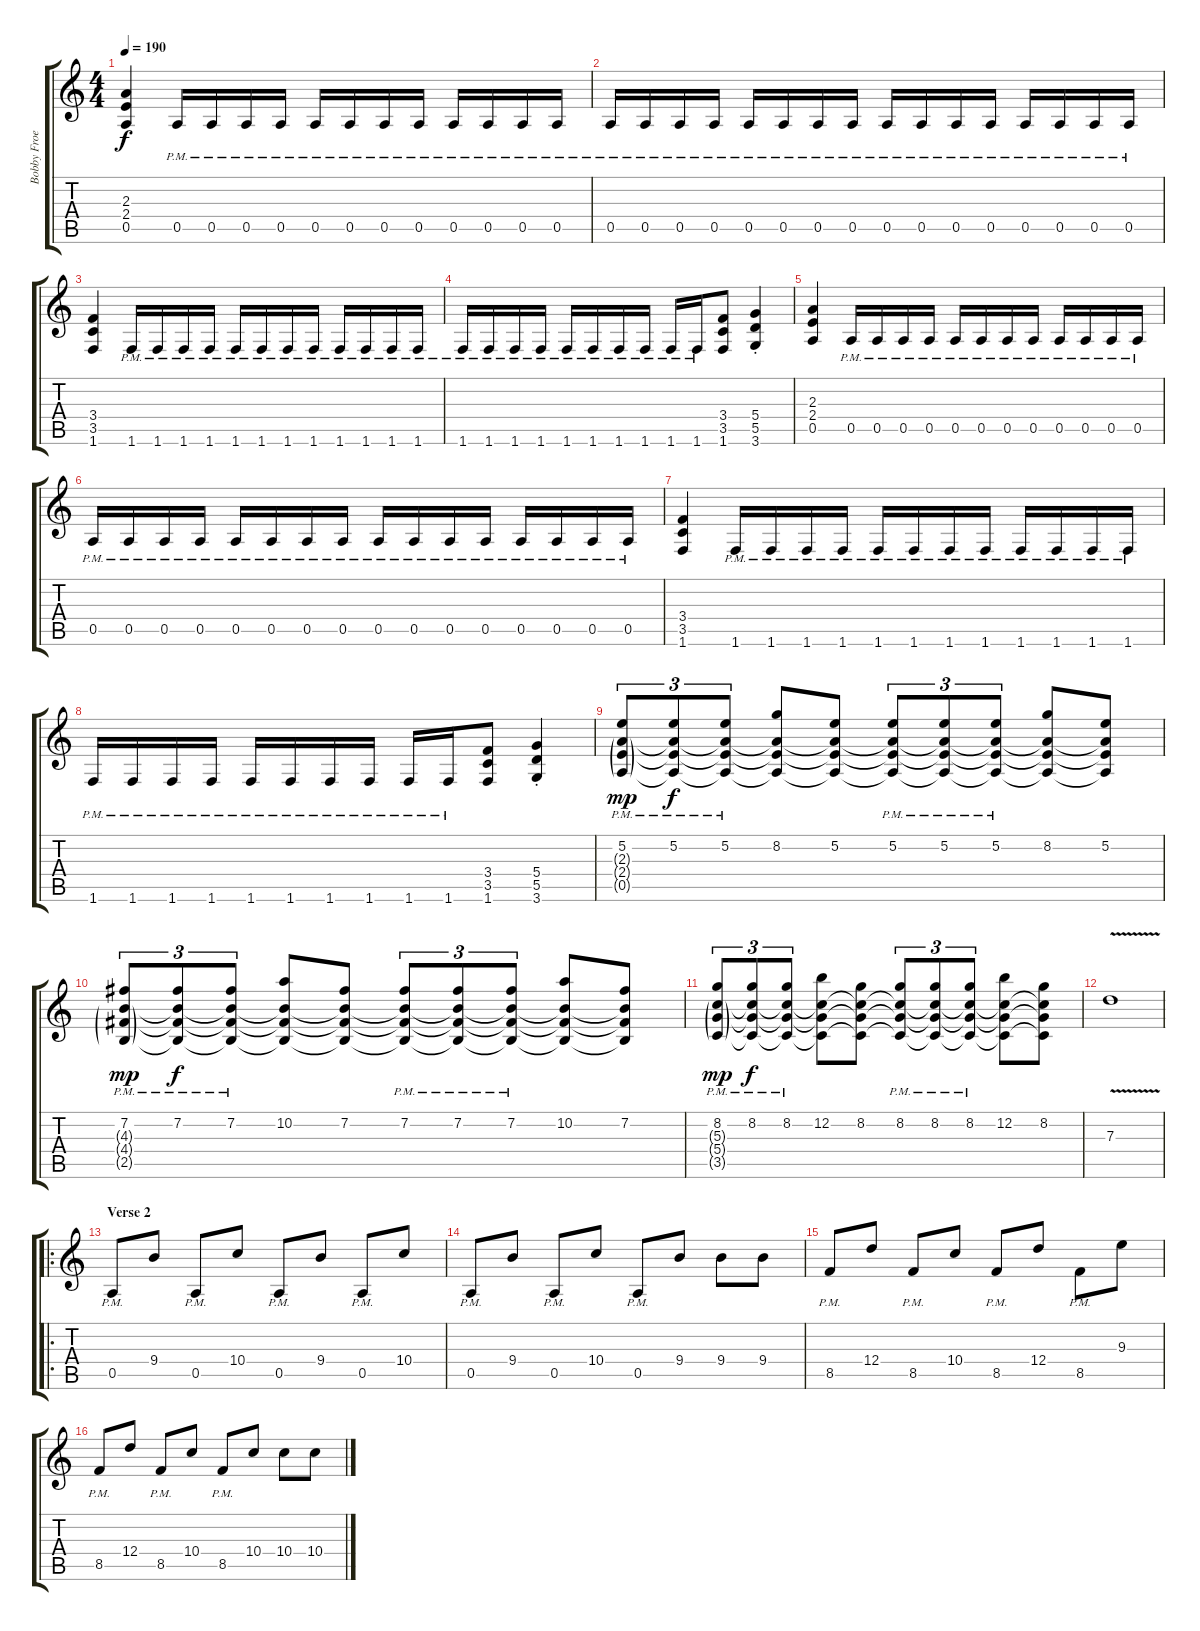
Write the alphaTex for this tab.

\track ("Bobby Froese" "Bobby Froe") {instrument distortionguitar}
\staff {score tabs}
\tuning (E4 B3 G3 D3 A2 E2) {hide}
\ts (4 4)
\tempo 190
\clef g2
\ks c
(2.3 2.4 0.5).4{dy f} 0.5{pm}.16 0.5{pm}.16 0.5{pm}.16 0.5{pm}.16 0.5{pm}.16 0.5{pm}.16 0.5{pm}.16 0.5{pm}.16 0.5{pm}.16 0.5{pm}.16 0.5{pm}.16 0.5{pm}.16 |
0.5{pm}.16 0.5{pm}.16 0.5{pm}.16 0.5{pm}.16 0.5{pm}.16 0.5{pm}.16 0.5{pm}.16 0.5{pm}.16 0.5{pm}.16 0.5{pm}.16 0.5{pm}.16 0.5{pm}.16 0.5{pm}.16 0.5{pm}.16 0.5{pm}.16 0.5{pm}.16 |
(3.4 3.5 1.6).4 1.6{pm}.16 1.6{pm}.16 1.6{pm}.16 1.6{pm}.16 1.6{pm}.16 1.6{pm}.16 1.6{pm}.16 1.6{pm}.16 1.6{pm}.16 1.6{pm}.16 1.6{pm}.16 1.6{pm}.16 |
1.6{pm}.16 1.6{pm}.16 1.6{pm}.16 1.6{pm}.16 1.6{pm}.16 1.6{pm}.16 1.6{pm}.16 1.6{pm}.16 1.6{pm}.16 1.6{pm}.16 (3.4 3.5 1.6).8 (5.4{st} 5.5{st} 3.6{st}).4 |
(2.3 2.4 0.5).4 0.5{pm}.16 0.5{pm}.16 0.5{pm}.16 0.5{pm}.16 0.5{pm}.16 0.5{pm}.16 0.5{pm}.16 0.5{pm}.16 0.5{pm}.16 0.5{pm}.16 0.5{pm}.16 0.5{pm}.16 |
0.5{pm}.16 0.5{pm}.16 0.5{pm}.16 0.5{pm}.16 0.5{pm}.16 0.5{pm}.16 0.5{pm}.16 0.5{pm}.16 0.5{pm}.16 0.5{pm}.16 0.5{pm}.16 0.5{pm}.16 0.5{pm}.16 0.5{pm}.16 0.5{pm}.16 0.5{pm}.16 |
(3.4 3.5 1.6).4 1.6{pm}.16 1.6{pm}.16 1.6{pm}.16 1.6{pm}.16 1.6{pm}.16 1.6{pm}.16 1.6{pm}.16 1.6{pm}.16 1.6{pm}.16 1.6{pm}.16 1.6{pm}.16 1.6{pm}.16 |
1.6{pm}.16 1.6{pm}.16 1.6{pm}.16 1.6{pm}.16 1.6{pm}.16 1.6{pm}.16 1.6{pm}.16 1.6{pm}.16 1.6{pm}.16 1.6{pm}.16 (3.4 3.5 1.6).8 (5.4{st} 5.5{st} 3.6{st}).4 |
(5.2{pm} 2.3{g} 2.4{g} 0.5{g}).8{tu (3 2) dy mp} (5.2{pm} 2.3{t} 2.4{t} 0.5{t}).8{tu (3 2) dy f} (5.2{pm} 2.3{t} 2.4{t} 0.5{t}).8{tu (3 2)} (8.2 2.3{t} 2.4{t} 0.5{t}).8 (5.2 2.3{t} 2.4{t} 0.5{t}).8 (5.2{pm} 2.3{t} 2.4{t} 0.5{t}).8{tu (3 2)} (5.2{pm} 2.3{t} 2.4{t} 0.5{t}).8{tu (3 2)} (5.2{pm} 2.3{t} 2.4{t} 0.5{t}).8{tu (3 2)} (8.2 2.3{t} 2.4{t} 0.5{t}).8 (5.2 2.3{t} 2.4{t} 0.5{t}).8 |
(7.2{pm} 4.3{g} 4.4{g} 2.5{g}).8{tu (3 2) dy mp} (7.2{pm} 4.3{t} 4.4{t} 2.5{t}).8{tu (3 2) dy f} (7.2{pm} 4.3{t} 4.4{t} 2.5{t}).8{tu (3 2)} (10.2 4.3{t} 4.4{t} 2.5{t}).8 (7.2 4.3{t} 4.4{t} 2.5{t}).8 (7.2{pm} 4.3{t} 4.4{t} 2.5{t}).8{tu (3 2)} (7.2{pm} 4.3{t} 4.4{t} 2.5{t}).8{tu (3 2)} (7.2{pm} 4.3{t} 4.4{t} 2.5{t}).8{tu (3 2)} (10.2 4.3{t} 4.4{t} 2.5{t}).8 (7.2 4.3{t} 4.4{t} 2.5{t}).8 |
(8.2{pm} 5.3{g} 5.4{g} 3.5{g}).8{tu (3 2) dy mp} (8.2{pm} 5.3{t} 5.4{t} 3.5{t}).8{tu (3 2) dy f} (8.2{pm} 5.3{t} 5.4{t} 3.5{t}).8{tu (3 2)} (12.2 5.3{t} 5.4{t} 3.5{t}).8 (8.2 5.3{t} 5.4{t} 3.5{t}).8 (8.2{pm} 5.3{t} 5.4{t} 3.5{t}).8{tu (3 2)} (8.2{pm} 5.3{t} 5.4{t} 3.5{t}).8{tu (3 2)} (8.2{pm} 5.3{t} 5.4{t} 3.5{t}).8{tu (3 2)} (12.2 5.3{t} 5.4{t} 3.5{t}).8 (8.2 5.3{t} 5.4{t} 3.5{t}).8 |
7.3{v}.1 |
\ro
\section ("" "Verse 2")
0.5{pm}.8 9.4.8 0.5{pm}.8 10.4.8 0.5{pm}.8 9.4.8 0.5{pm}.8 10.4.8 |
0.5{pm}.8 9.4.8 0.5{pm}.8 10.4.8 0.5{pm}.8 9.4.8 9.4.8 9.4.8 |
8.5{pm}.8 12.4.8 8.5{pm}.8 10.4.8 8.5{pm}.8 12.4.8 8.5{pm}.8 9.3.8 |
8.5{pm}.8 12.4.8 8.5{pm}.8 10.4.8 8.5{pm}.8 10.4.8 10.4.8 10.4.8
